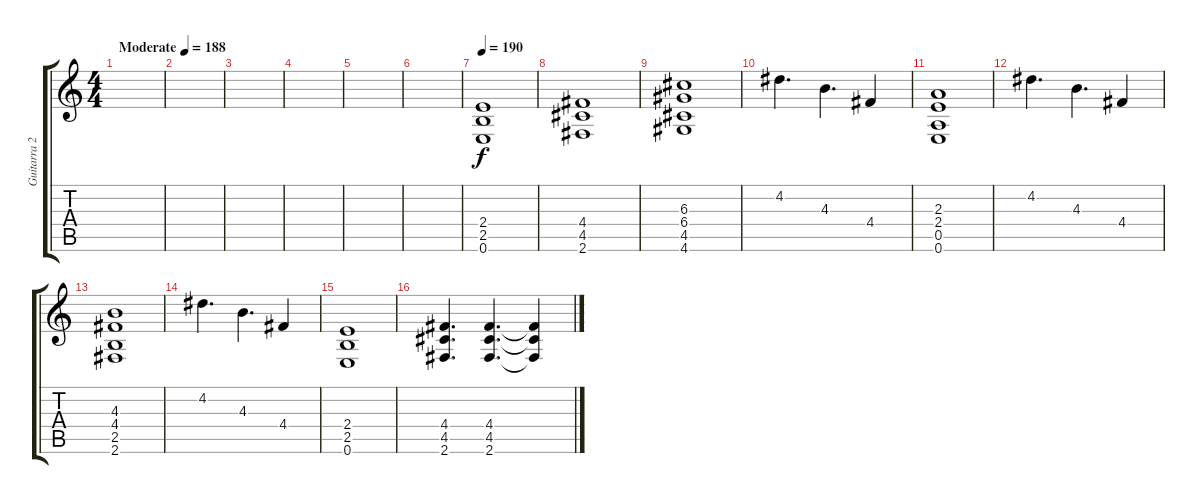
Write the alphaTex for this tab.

\track ("Guitarra 2" "Guitarra 2") {instrument overdrivenguitar}
\staff {score tabs}
\tuning (E4 B3 G3 D3 A2 E2) {hide}
\ts (4 4)
\tempo (188 "Moderate")
\clef g2
\ks c
|
|
|
|
|
|
\tempo 190
(2.4 2.5 0.6).1 |
(4.4 4.5 2.6).1 |
(6.3 6.4 4.5 4.6).1 |
4.2.4{d} 4.3.4{d} 4.4.4 |
(2.3 2.4 0.5 0.6).1 |
4.2.4{d} 4.3.4{d} 4.4.4 |
(4.3 4.4 2.5 2.6).1 |
4.2.4{d} 4.3.4{d} 4.4.4 |
(2.4 2.5 0.6).1 |
(4.4 4.5 2.6).4{d} (4.4 4.5 2.6).4{d} (4.4{t} 4.5{t} 2.6{t}).4
